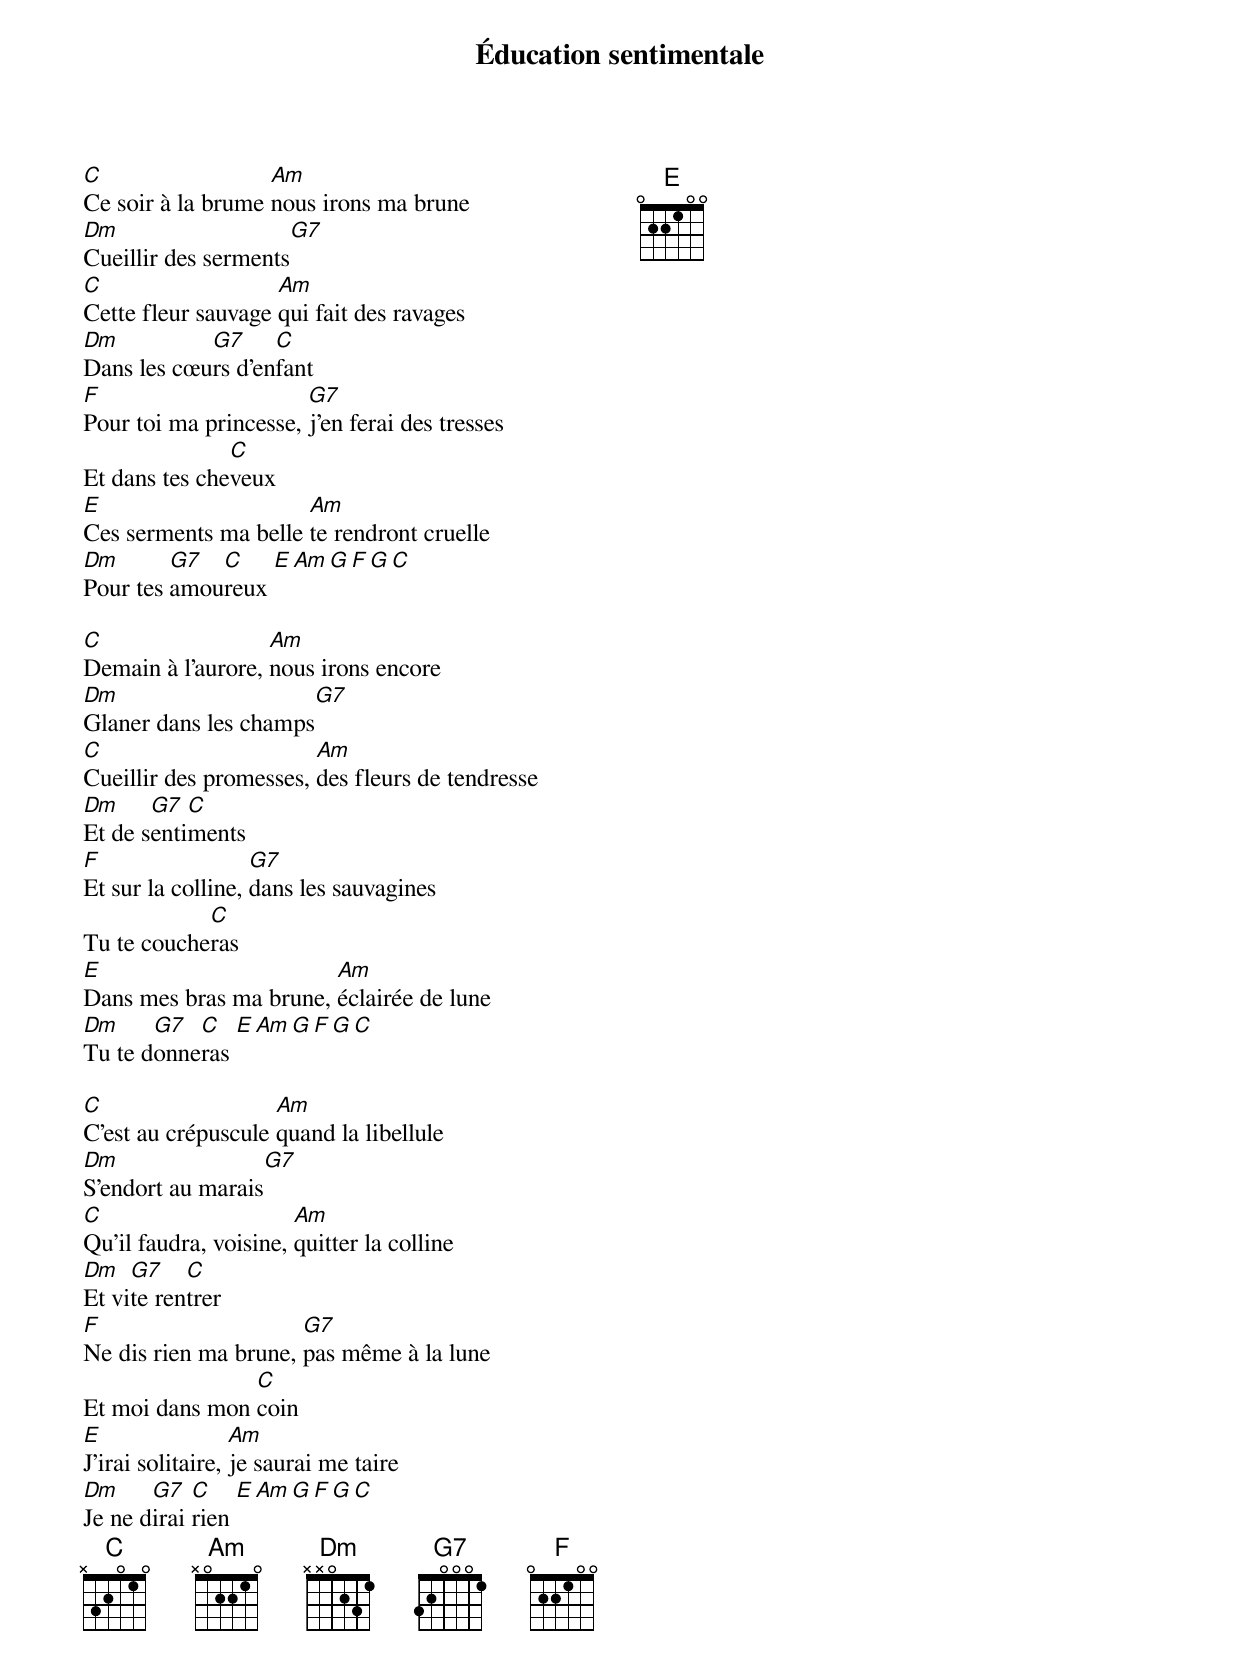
{title: Éducation sentimentale}
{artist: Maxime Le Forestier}
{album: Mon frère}
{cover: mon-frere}
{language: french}
{columns: 2}
{define: C frets X 3 2 0 1 0}
{define: Am frets X 0 2 2 1 0}
{define: Dm frets X X 0 2 3 1}
{define: G7 frets 3 2 0 0 0 1}
{define: F base-fret 1 frets 0 2 2 1 0 0}
{define: E frets 0 2 2 1 0 0}
{define: G frets 3 2 0 0 0 3}

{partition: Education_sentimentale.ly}

[C]Ce soir à la brume [Am]nous irons ma brune
[Dm]Cueillir des serments[G7]
[C]Cette fleur sauvage [Am]qui fait des ravages
[Dm]Dans les cœu[G7]rs d'en[C]fant
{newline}
[F]Pour toi ma princesse, [G7]j'en ferai des tresses
Et dans tes che[C]veux
[E]Ces serments ma belle [Am]te rendront cruelle
[Dm]Pour tes [G7]amou[C]reux [E Am G F G C]

[C]Demain à l'aurore, [Am]nous irons encore
[Dm]Glaner dans les champs[G7]
[C]Cueillir des promesses, [Am]des fleurs de tendresse
[Dm]Et de s[G7]enti[C]ments
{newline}
[F]Et sur la colline, [G7]dans les sauvagines
Tu te couche[C]ras
[E]Dans mes bras ma brune, [Am]éclairée de lune
[Dm]Tu te d[G7]onne[C]ras [E Am G F G C]

[C]C'est au crépuscule [Am]quand la libellule
[Dm]S'endort au marais[G7]
[C]Qu'il faudra, voisine, [Am]quitter la colline
[Dm]Et vi[G7]te ren[C]trer
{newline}
[F]Ne dis rien ma brune, [G7]pas même à la lune
Et moi dans mon [C]coin
[E]J'irai solitaire, [Am]je saurai me taire
[Dm]Je ne d[G7]irai [C]rien [E Am G F G C]
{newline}
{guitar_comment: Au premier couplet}
